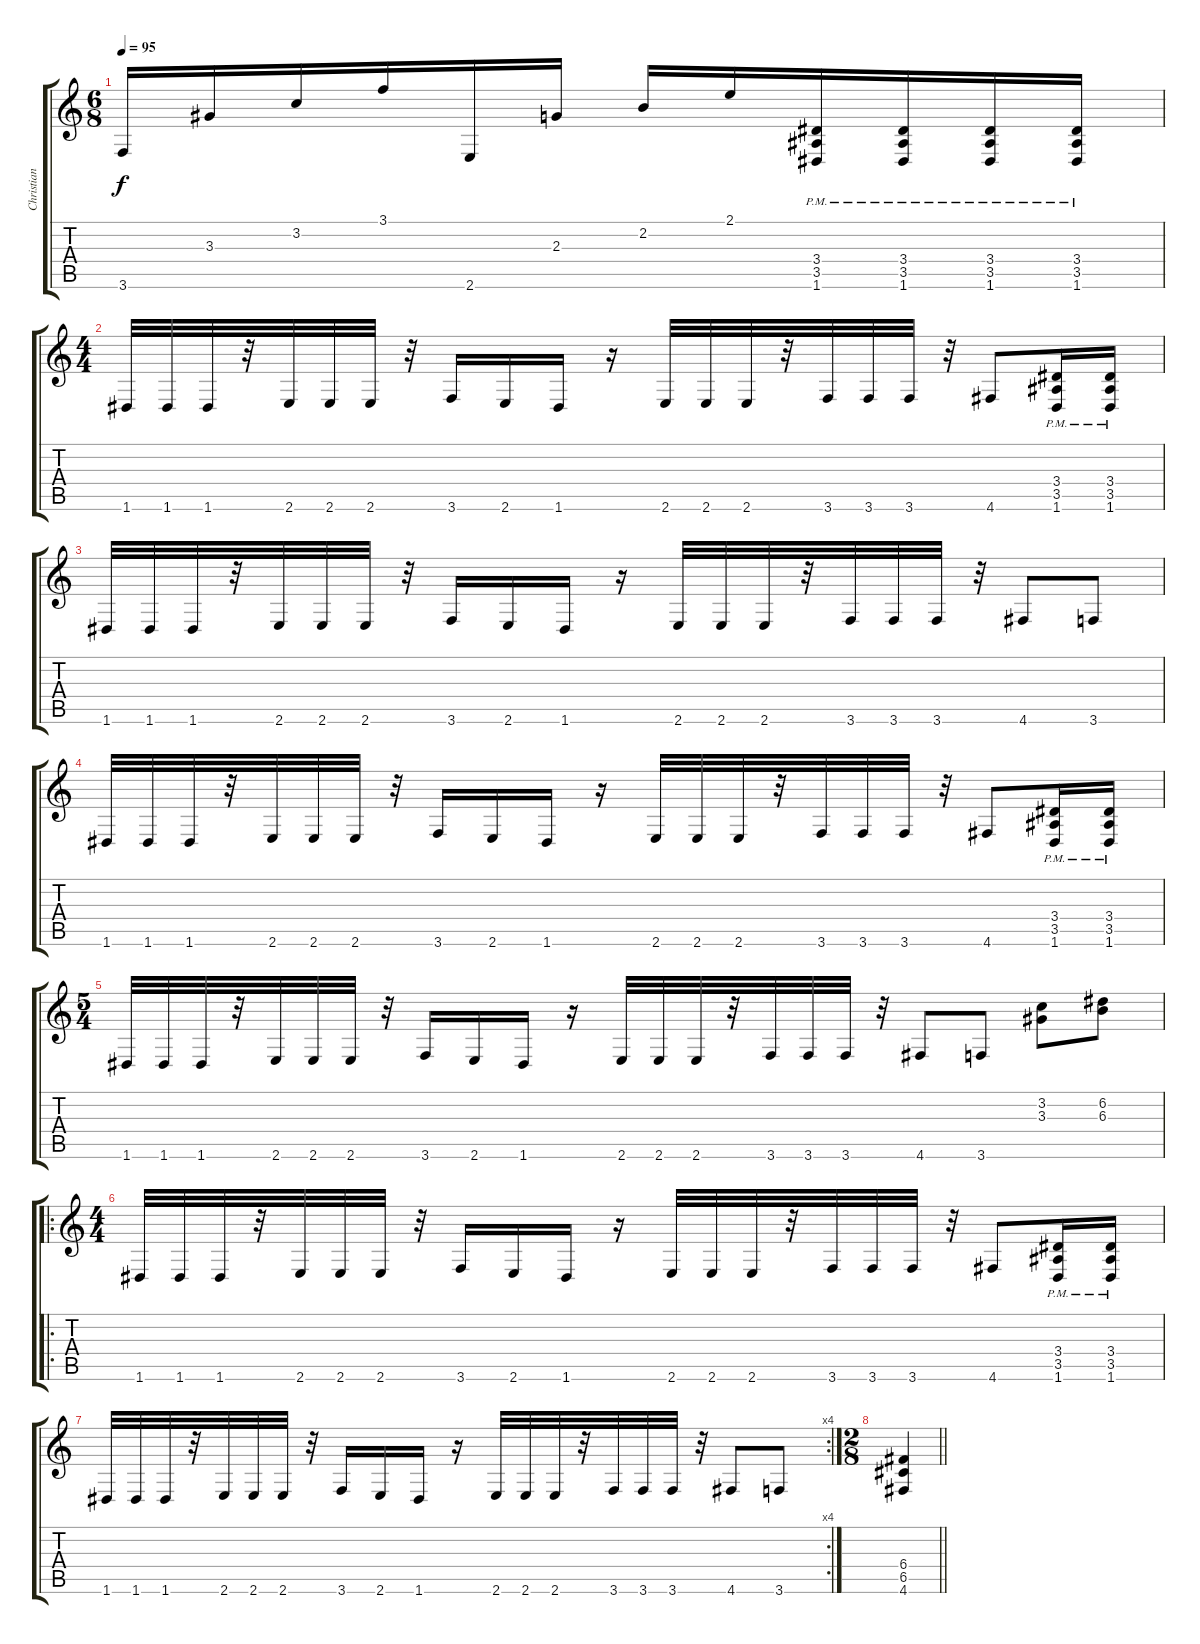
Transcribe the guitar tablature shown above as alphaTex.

\track ("Christian (Dist)" "Christian ") {instrument distortionguitar}
\staff {score tabs}
\tuning (D4 A3 F3 C3 G2 D2) {hide}
\ts (6 8)
\tempo 95
\clef g2
\ks c
3.6.16{dy f} 3.3.16 3.2.16 3.1.16 2.6.16 2.3.16 2.2.16 2.1.16 (3.4{pm} 3.5{pm} 1.6{pm}).16 (3.4{pm} 3.5{pm} 1.6{pm}).16 (3.4{pm} 3.5{pm} 1.6{pm}).16 (3.4{pm} 3.5{pm} 1.6{pm}).16 |
\ts (4 4)
1.6.32 1.6.32 1.6.32 r.32 2.6.32 2.6.32 2.6.32 r.32 3.6.16 2.6.16 1.6.16 r.16 2.6.32 2.6.32 2.6.32 r.32 3.6.32 3.6.32 3.6.32 r.32 4.6.8 (3.4{pm} 3.5{pm} 1.6{pm}).16 (3.4{pm} 3.5{pm} 1.6{pm}).16 |
1.6.32 1.6.32 1.6.32 r.32 2.6.32 2.6.32 2.6.32 r.32 3.6.16 2.6.16 1.6.16 r.16 2.6.32 2.6.32 2.6.32 r.32 3.6.32 3.6.32 3.6.32 r.32 4.6.8 3.6.8 |
1.6.32 1.6.32 1.6.32 r.32 2.6.32 2.6.32 2.6.32 r.32 3.6.16 2.6.16 1.6.16 r.16 2.6.32 2.6.32 2.6.32 r.32 3.6.32 3.6.32 3.6.32 r.32 4.6.8 (3.4{pm} 3.5{pm} 1.6{pm}).16 (3.4{pm} 3.5{pm} 1.6{pm}).16 |
\ts (5 4)
1.6.32 1.6.32 1.6.32 r.32 2.6.32 2.6.32 2.6.32 r.32 3.6.16 2.6.16 1.6.16 r.16 2.6.32 2.6.32 2.6.32 r.32 3.6.32 3.6.32 3.6.32 r.32 4.6.8 3.6.8 (3.2 3.3).8 (6.2 6.3).8 |
\ro
\ts (4 4)
1.6.32 1.6.32 1.6.32 r.32 2.6.32 2.6.32 2.6.32 r.32 3.6.16 2.6.16 1.6.16 r.16 2.6.32 2.6.32 2.6.32 r.32 3.6.32 3.6.32 3.6.32 r.32 4.6.8 (3.4{pm} 3.5{pm} 1.6{pm}).16 (3.4{pm} 3.5{pm} 1.6{pm}).16 |
\rc 4
1.6.32 1.6.32 1.6.32 r.32 2.6.32 2.6.32 2.6.32 r.32 3.6.16 2.6.16 1.6.16 r.16 2.6.32 2.6.32 2.6.32 r.32 3.6.32 3.6.32 3.6.32 r.32 4.6.8 3.6.8 |
\ts (2 8)
\barLineRight lightlight
(6.4 6.5 4.6).4
